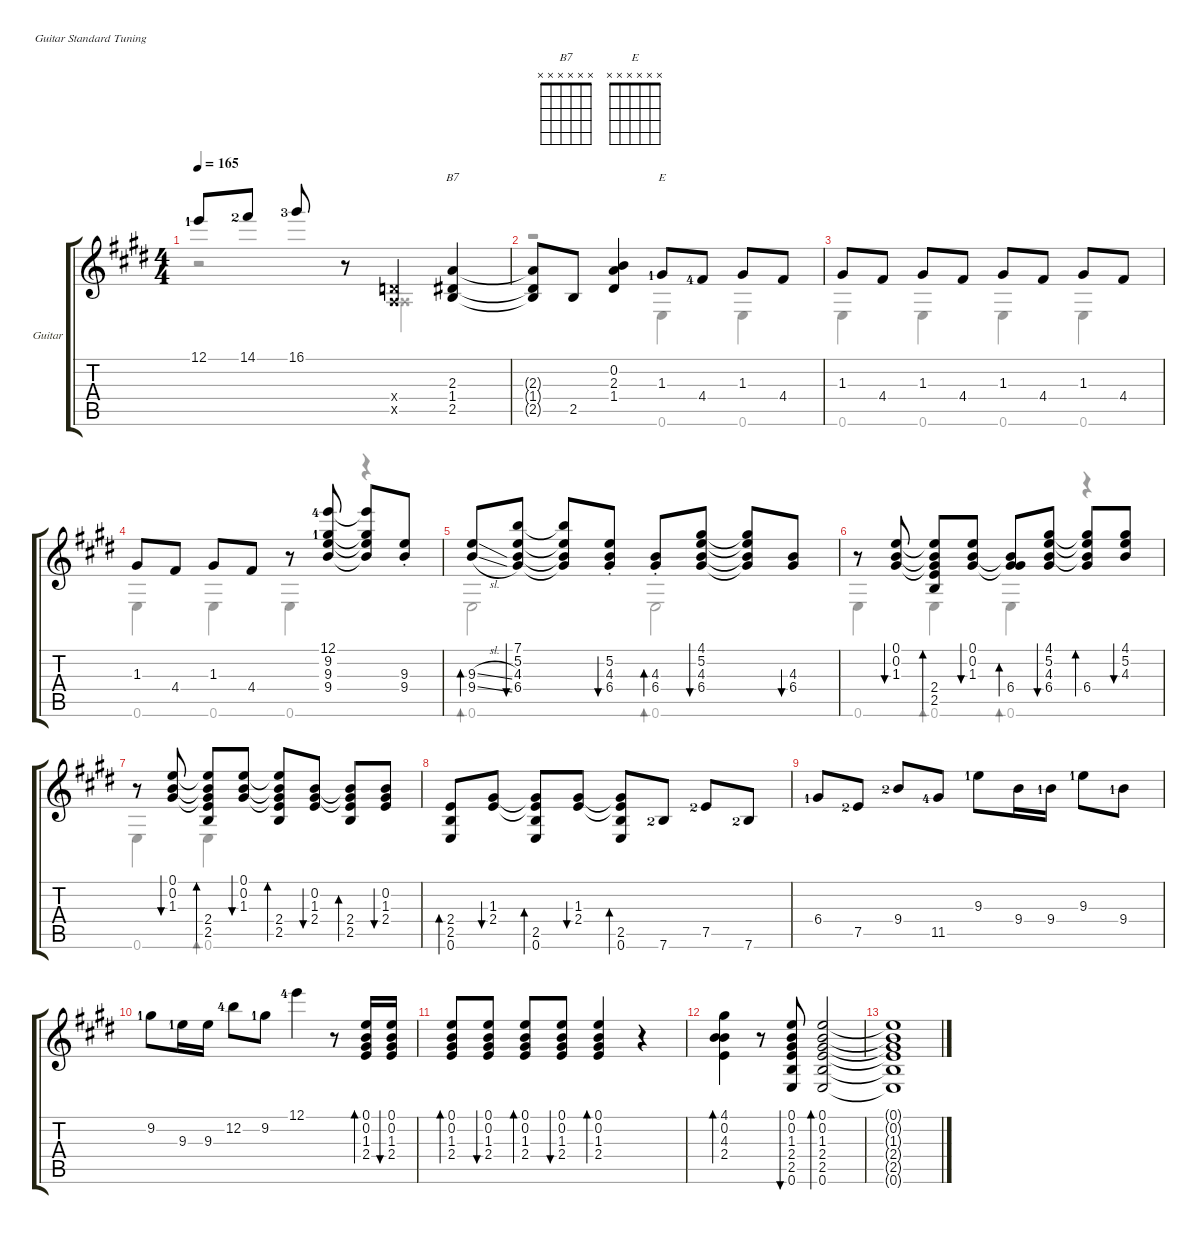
\defaultSystemsLayout 4
\hideDynamics
\bracketExtendMode groupsimilarinstruments
\firstSystemTrackNameOrientation horizontal
\otherSystemsTrackNameOrientation horizontal
\track ("Guitar" "Guitar") {instrument acousticguitarsteel}
\staff {score tabs}
\tuning (E4 B3 G3 D3 A2 E2)
\chord ("B7" x x x x x x)
\chord ("E" x x x x x x)
\voice
\ts (4 4)
\tempo 165
\clef g2
\scale
0.921816
\ks e
12.1{lf 2 acc forcenatural}.8{dy mf} 14.1{lf 3 acc #}.8 16.1{lf 4 acc #}.8 r.8 (0.5{x acc forcenatural} 0.4{x acc forcenatural}).4 (1.4{acc #} 2.5{acc forcenatural} 2.3{acc forcenatural}).4{ch "B7"} |
\scale
0.921816 (2.5{t acc forcenatural} 1.4{t acc #} 2.3{t acc forcenatural}).8 2.5{acc forcenatural}.8 (1.4{acc #} 2.3{acc forcenatural} 0.2{acc forcenatural}).4 1.3{lf 2 acc #}.8{ch "E"} 4.4{lf 5 acc #}.8 1.3{acc #}.8 4.4{acc #}.8 |
\scale
1.15637 1.3{acc #}.8 4.4{acc #}.8 1.3{acc #}.8 4.4{acc #}.8 1.3{acc #}.8 4.4{acc #}.8 1.3{acc #}.8 4.4{acc #}.8 |
\scale
0.921816 1.3{acc #}.8 4.4{acc #}.8 1.3{acc #}.8 4.4{acc #}.8 r.8 (12.1{lf 5 acc forcenatural} 9.4{acc forcenatural} 9.3{acc forcenatural} 9.2{lf 2 acc #}).8 (12.1{t acc forcenatural} 9.4{t acc forcenatural} 9.3{t acc forcenatural} 9.2{t acc #}).8 (9.3{st acc forcenatural} 9.4{acc forcenatural}).8 |
\scale
0.921816 (9.3{sl acc forcenatural} 9.4{sl acc forcenatural}).8{bd 30} (4.3{acc forcenatural} 7.1{acc forcenatural} 5.2{acc forcenatural} 6.4{acc #}).8{bu 30} (6.4{t acc #} 7.1{t acc forcenatural} 5.2{t acc forcenatural} 4.3{t acc forcenatural}).8 (5.2{st acc forcenatural} 4.3{st acc forcenatural} 6.4{st acc #}).8{bu 30} (6.4{st acc #} 4.3{st acc forcenatural}).8{bd 30} (4.3{acc forcenatural} 5.2{acc forcenatural} 4.1{acc #} 6.4{acc #}).8{bu 30} (5.2{t acc forcenatural} 6.4{t acc #} 4.3{t acc forcenatural} 4.1{t acc #}).8 (4.3{acc forcenatural} 6.4{acc #}).8{bu 30} |
\scale
1.15637 r.8 (1.3{acc #} 0.2{acc forcenatural} 0.1{acc forcenatural}).8{bu 30} (1.3{t acc #} 0.2{t acc forcenatural} 0.1{t acc forcenatural} 2.5{acc forcenatural} 2.4{acc forcenatural}).8{bd 30} (0.1{acc forcenatural} 1.3{acc #} 0.2{acc forcenatural}).8{bu 30} (0.2{t acc forcenatural} 1.3{t acc #} 6.4{acc #}).8{bd 30} (5.2{acc forcenatural} 4.1{acc #} 4.3{acc forcenatural} 6.4{acc #}).8{bu 30} (6.4{acc #} 4.1{t acc #} 5.2{t acc forcenatural} 4.3{t acc forcenatural}).8{bd 30} (4.1{acc #} 5.2{acc forcenatural} 4.3{acc forcenatural}).8{bu 30} |
\scale
0.921816 r.8 (0.1{acc forcenatural} 0.2{acc forcenatural} 1.3{acc #}).8{bu 30} (0.1{t acc forcenatural} 0.2{t acc forcenatural} 1.3{t acc #} 2.5{acc forcenatural} 2.4{acc forcenatural}).8{bd 30} (1.3{acc #} 0.1{acc forcenatural} 0.2{acc forcenatural}).8{bu 30} (1.3{t acc #} 0.2{t acc forcenatural} 0.1{t acc forcenatural} 2.5{acc forcenatural} 2.4{acc forcenatural}).8{bd 30} (2.4{acc forcenatural} 1.3{acc #} 0.2{acc forcenatural}).8{bu 30} (0.2{t acc forcenatural} 1.3{t acc #} 2.4{acc forcenatural} 2.5{acc forcenatural}).8{bd 30} (0.2{acc forcenatural} 1.3{acc #} 2.4{acc forcenatural}).8{bu 30} |
\scale
0.921816 (2.5{acc forcenatural} 2.4{acc forcenatural} 0.6{acc forcenatural}).8{bd 30} (2.4{acc forcenatural} 1.3{acc #}).8{bu 30} (2.4{t acc forcenatural} 1.3{t acc #} 2.5{acc forcenatural} 0.6{acc forcenatural}).8{bd 30} (2.4{acc forcenatural} 1.3{acc #}).8{bu 30} (1.3{t acc #} 2.4{t acc forcenatural} 0.6{acc forcenatural} 2.5{acc forcenatural}).8{bd 30} 7.6{lf 3 acc forcenatural}.8 7.5{lf 3 acc forcenatural}.8 7.6{lf 3 acc forcenatural}.8 |
\scale
1.15637 6.4{lf 2 acc #}.8 7.5{lf 3 acc forcenatural}.8 9.4{lf 3 acc forcenatural}.8 11.5{lf 5 acc #}.8 9.3{lf 2 acc forcenatural}.8 9.4{acc forcenatural}.16 9.4{lf 2 acc forcenatural}.16 9.3{lf 2 acc forcenatural}.8 9.4{lf 2 acc forcenatural}.8 |
\scale
0.921816 9.2{lf 2 acc #}.8 9.3{lf 2 acc forcenatural}.16 9.3{acc forcenatural}.16 12.2{lf 5 acc forcenatural}.8 9.2{lf 2 acc #}.8 12.1{lf 5 acc forcenatural}.4 r.8 (1.3{acc #} 2.4{acc forcenatural} 0.2{acc forcenatural} 0.1{acc forcenatural}).16{bd 30} (0.1{acc forcenatural} 2.4{acc forcenatural} 0.2{acc forcenatural} 1.3{acc #}).16{bu 30} |
\scale
0.921816 (0.2{acc forcenatural} 2.4{acc forcenatural} 1.3{acc #} 0.1{acc forcenatural}).8{bd 30} (2.4{acc forcenatural} 0.2{acc forcenatural} 1.3{acc #} 0.1{acc forcenatural}).8{bu 30} (0.2{acc forcenatural} 0.1{acc forcenatural} 1.3{acc #} 2.4{acc forcenatural}).8{bd 30} (0.1{acc forcenatural} 1.3{acc #} 0.2{acc forcenatural} 2.4{acc forcenatural}).8{bu 30} (1.3{acc #} 2.4{acc forcenatural} 0.2{acc forcenatural} 0.1{acc forcenatural}).4{bd 30} r.4 |
\scale
1.07818 (2.4{acc forcenatural} 0.2{acc forcenatural} 4.1{acc #} 4.3{acc forcenatural}).4{bd 30} r.8 (2.4{acc forcenatural} 0.6{acc forcenatural} 2.5{acc forcenatural} 0.1{acc forcenatural} 0.2{acc forcenatural} 1.3{acc #}).8{bu 30} (0.2{acc forcenatural} 0.1{acc forcenatural} 1.3{acc #} 2.4{acc forcenatural} 0.6{acc forcenatural} 2.5{acc forcenatural}).2{bd 30} |
\scale
0.921816 (0.2{t acc forcenatural} 0.1{t acc forcenatural} 1.3{t acc #} 2.4{t acc forcenatural} 0.6{t acc forcenatural} 2.5{t acc forcenatural}).1
\voice
\clef g2
\ottava regular
\simile none
\scale
0.921816
\ks e
r.2{dy mf} 0.5{x acc forcenatural}.2 |
\scale
0.921816 r.2 0.6{acc forcenatural}.4 0.6{acc forcenatural}.4 |
\scale
1.15637 0.6{acc forcenatural}.4 0.6{acc forcenatural}.4 0.6{acc forcenatural}.4 0.6{acc forcenatural}.4 |
\scale
0.921816 0.6{acc forcenatural}.4 0.6{acc forcenatural}.4 0.6{acc forcenatural}.4 r.4 |
\scale
0.921816 0.6{acc forcenatural}.2{bd 30} 0.6{acc forcenatural}.2{bd 30} |
\scale
1.15637 0.6{acc forcenatural}.4 0.6{acc forcenatural}.4{bd 30} 0.6{acc forcenatural}.4{bd 30} r.4{bd 0} |
\scale
0.921816 0.6{acc forcenatural}.4 0.6{acc forcenatural}.4{bd 30} |
\scale
0.921816 |
\scale
1.15637 |
\scale
0.921816 |
\scale
0.921816 |
\scale
1.07818 |
\scale
0.921816
